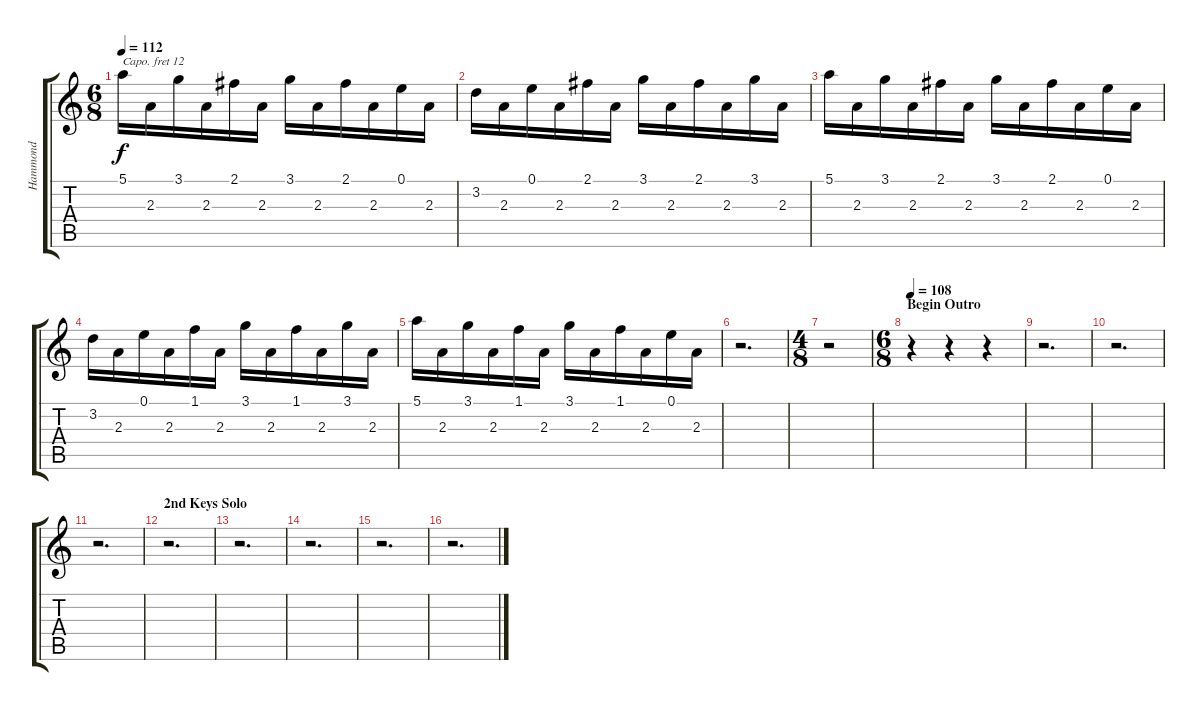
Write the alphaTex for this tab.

\track ("Hammond" "Hammond") {instrument drawbarorgan}
\staff {score tabs}
\capo 12
\tuning (E4 B3 G3 D3 A2 E2) {hide}
\ts (6 8)
\tempo 112
\clef g2
\ks c
5.1.16{dy f} 2.3.16 3.1.16 2.3.16 2.1.16 2.3.16 3.1.16 2.3.16 2.1.16 2.3.16 0.1.16 2.3.16 |
3.2.16 2.3.16 0.1.16 2.3.16 2.1.16 2.3.16 3.1.16 2.3.16 2.1.16 2.3.16 3.1.16 2.3.16 |
5.1.16 2.3.16 3.1.16 2.3.16 2.1.16 2.3.16 3.1.16 2.3.16 2.1.16 2.3.16 0.1.16 2.3.16 |
3.2.16 2.3.16 0.1.16 2.3.16 1.1.16 2.3.16 3.1.16 2.3.16 1.1.16 2.3.16 3.1.16 2.3.16 |
5.1.16 2.3.16 3.1.16 2.3.16 1.1.16 2.3.16 3.1.16 2.3.16 1.1.16 2.3.16 0.1.16 2.3.16 |
r.2{d} |
\ts (4 8)
r.2 |
\ts (6 8)
\section ("" "Begin Outro")
\tempo 108
r.4 r.4 r.4 |
r.2{d} |
r.2{d} |
r.2{d} |
\section ("" "2nd Keys Solo")
r.2{d} |
r.2{d} |
r.2{d} |
r.2{d} |
r.2{d}
